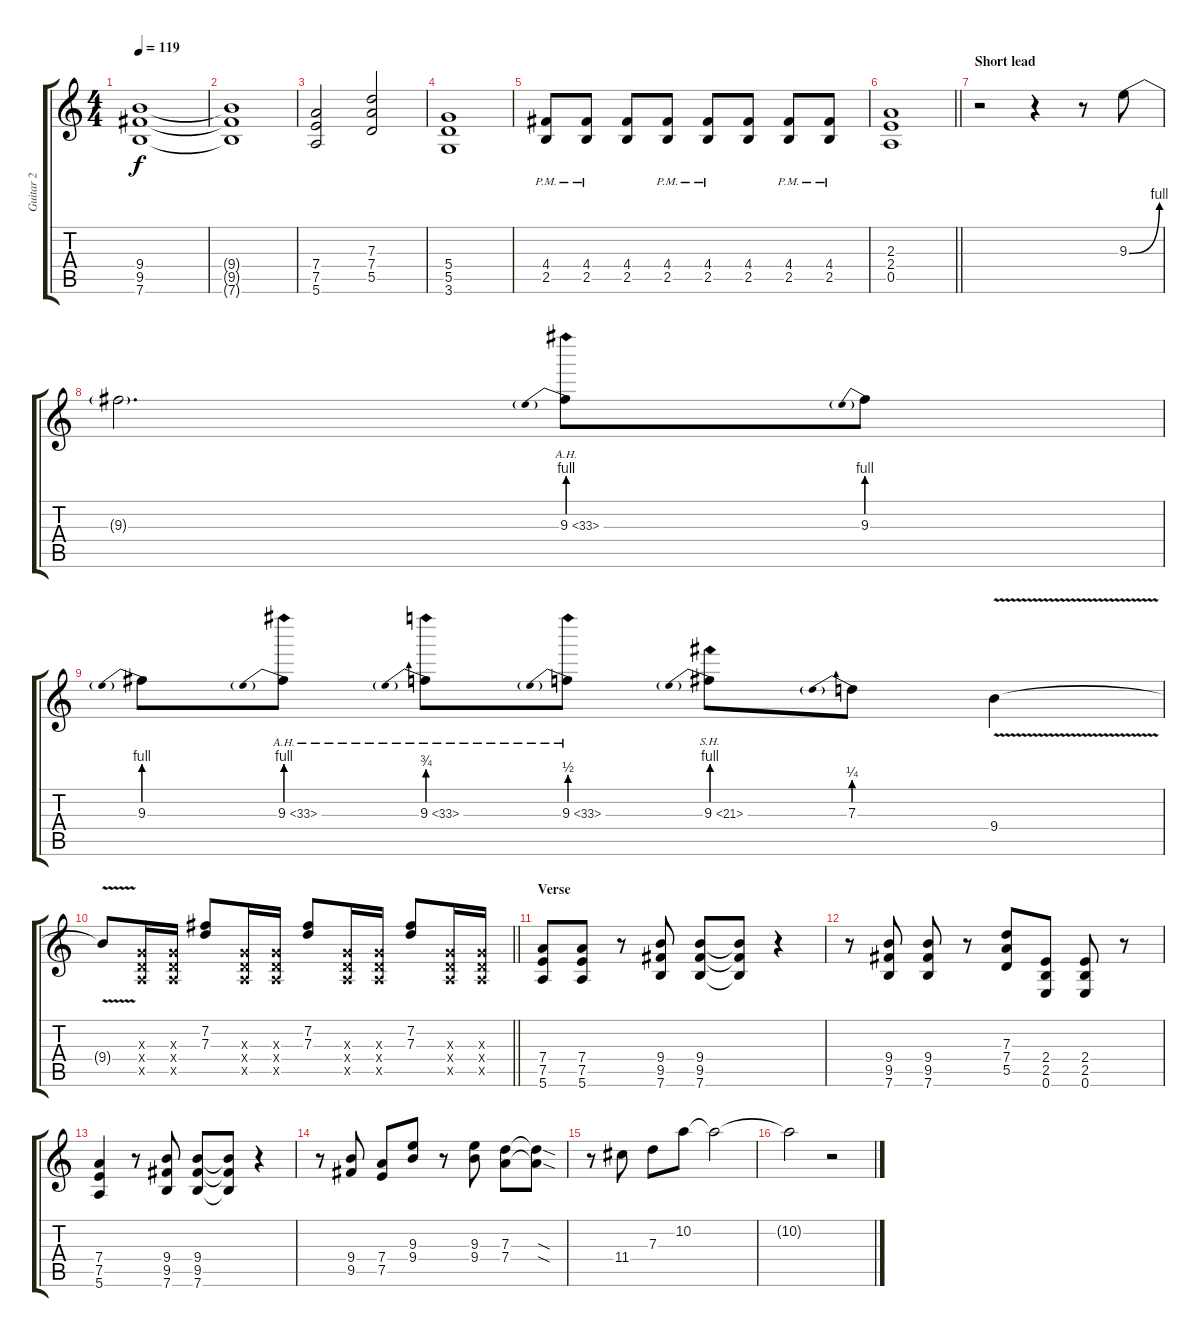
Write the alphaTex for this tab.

\track ("Guitar 2" "Guitar 2") {instrument overdrivenguitar}
\staff {score tabs}
\tuning (E4 B3 G3 D3 A2 E2) {hide}
\ts (4 4)
\tempo 119
\clef g2
\ks c
(9.4 9.5 7.6).1{dy f} |
(9.4{t} 9.5{t} 7.6{t}).1 |
(7.4 7.5 5.6).2 (7.3 7.4 5.5).2 |
(5.4 5.5 3.6).1 |
(4.4{pm} 2.5{pm}).8 (4.4{pm} 2.5{pm}).8 (4.4 2.5).8 (4.4{pm} 2.5{pm}).8 (4.4{pm} 2.5{pm}).8 (4.4 2.5).8 (4.4{pm} 2.5{pm}).8 (4.4{pm} 2.5{pm}).8 |
\barLineRight lightlight
(2.3 2.4 0.5).1 |
\section ("" "Short lead")
r.2 r.4 r.8 9.3{be (bend 0 0 60 4)}.8 |
9.3{t}.2{d} 9.3{be (prebend 0 4 60 4) ah 24}.8 9.3{be (prebend 0 4 60 4)}.8 |
9.3{be (prebend 0 4 60 4)}.8 9.3{be (prebend 0 4 60 4) ah 24}.8 9.3{be (prebend 0 3 60 3) ah 24}.8 9.3{be (prebend 0 2 60 2) ah 24}.8 9.3{be (prebend 0 4 60 4) sh 12}.8 7.3{be (prebend 0 1 60 1)}.8 9.4{v}.4 |
\barLineRight lightlight
9.4{t}.8 (0.3{x} 0.4{x} 0.5{x}).16 (0.3{x} 0.4{x} 0.5{x}).16 (7.2 7.3).8 (0.3{x} 0.4{x} 0.5{x}).16 (0.3{x} 0.4{x} 0.5{x}).16 (7.2 7.3).8 (0.3{x} 0.4{x} 0.5{x}).16 (0.3{x} 0.4{x} 0.5{x}).16 (7.2 7.3).8 (0.3{x} 0.4{x} 0.5{x}).16 (0.3{x} 0.4{x} 0.5{x}).16 |
\section ("" "Verse")
(7.4 7.5 5.6).8 (7.4 7.5 5.6).8 r.8 (9.4 9.5 7.6).8 (9.4 9.5 7.6).8 (9.4{t} 9.5{t} 7.6{t}).8 r.4 |
r.8 (9.4 9.5 7.6).8 (9.4 9.5 7.6).8 r.8 (7.3 7.4 5.5).8 (2.4 2.5 0.6).8 (2.4 2.5 0.6).8 r.8 |
(7.4 7.5 5.6).4 r.8 (9.4 9.5 7.6).8 (9.4 9.5 7.6).8 (9.4{t} 9.5{t} 7.6{t}).8 r.4 |
r.8 (9.4 9.5).8 (7.4 7.5).8 (9.3 9.4).8 r.8 (9.3 9.4).8 (7.3 7.4).8 (7.3{sod t} 7.4{sod t}).8 |
r.8 11.4.8 7.3.8 10.2.8 10.2{t}.2 |
10.2{t}.2 r.2
